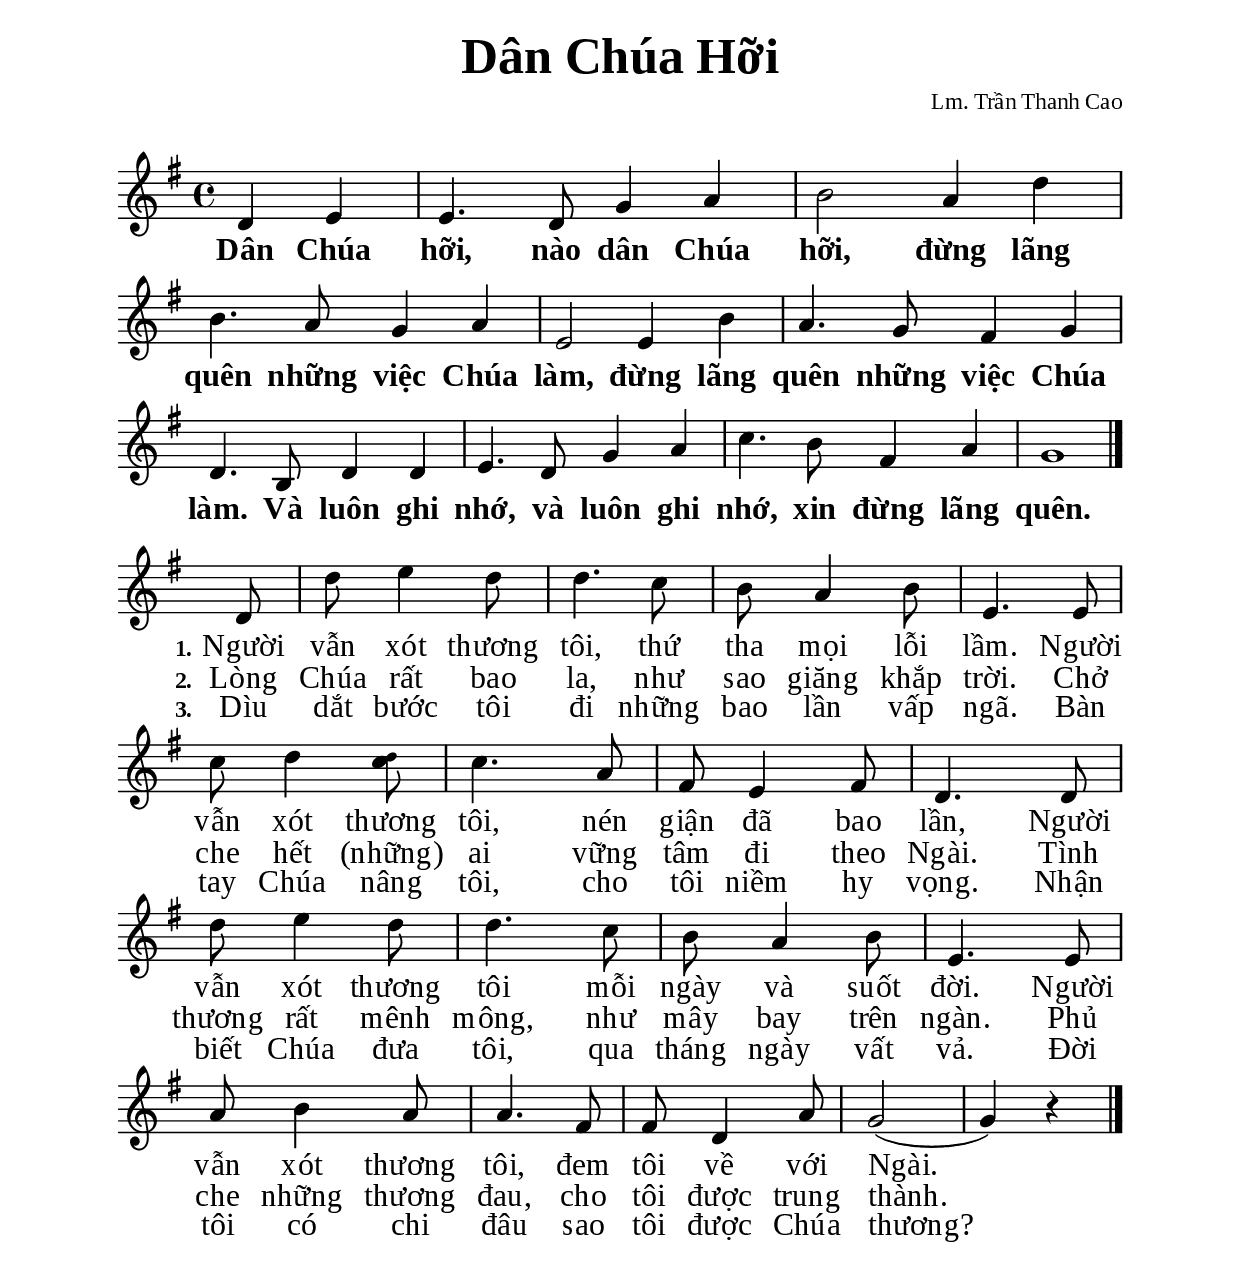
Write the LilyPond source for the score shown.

% Cài đặt chung
\version "2.20.0"
\include "english.ly"

\header {
  title = \markup { \fontsize #3 "Dân Chúa Hỡi" }
  poet = " "
  composer = "Lm. Trần Thanh Cao"
  arranger = " "
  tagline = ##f
}


\paper {
  #(set-paper-size "a4")
  top-margin = 15\mm
  bottom-margin = 15\mm
  left-margin = 20\mm
  right-margin = 20\mm
  indent = #0
  #(define fonts
    (make-pango-font-tree
      "Liberation Serif"
      "Liberation Serif"
      "Liberation Serif"
      (/ 20 20)))
  page-count = #1
}

% Nhạc điệp khúc
nhacDiepKhuc = \relative c' {
  \partial 2 d4 e |
  e4. d8 g4 a |
  b2 a4 d |
  b4. a8 g4 a |
  e2 e4 b' |
  a4. g8 fs4 g |
  d4. b8 d4 d |
  e4. d8 g4 a |
  c4. b8 fs4 a |
  g1 \bar "|."
}

% Nhạc phiên khúc
nhacPhienKhuc = \relative c' {
  \partial 8 d8 |
  d'8 e4 d8 |
  d4. c8 |
  b a4 b8 |
  e,4. e8 |
  c' d4 <c \tweak font-size #-2 d>8 |
  c4. a8 |
  fs e4 fs8 |
  d4. d8 |
  d'8 e4 d8 |
  d4. c8 |
  b a4 b8 |
  e,4. e8 |
  a b4 a8 |
  a4. fs8 |
  fs d4 a'8 |
  g2 ( |
  g4) r \bar "|."
}

% Lời điệp khúc
loiDiepKhuc = \lyricmode {
  Dân Chúa hỡi, nào dân Chúa hỡi,
  đừng lãng quên những việc Chúa làm,
  đừng lãng quên những việc Chúa làm.
  Và luôn ghi nhớ, và luôn ghi nhớ,
  xin đừng lãng quên.
}

% Lời phiên khúc
loiPhienKhucMot = \lyricmode {
  \set stanza = #"1."
  Người vẫn xót thương tôi,
  thứ tha mọi lỗi lầm.
  Người vẫn xót thương tôi,
  nén giận đã bao lần,
  Người vẫn xót thương tôi
  mỗi ngày và suốt đời.
  Người vẫn xót thương tôi,
  đem tôi về với Ngài.
}

loiPhienKhucHai = \lyricmode {
  \set stanza = #"2."
  Lòng Chúa rất bao la,
  như sao giăng khắp trời.
  Chở che hết (những) ai vững tâm đi theo Ngài.
  Tình thương rất mênh mông,
  như mây bay trên ngàn.
  Phủ che những thương đau,
  cho tôi được trung thành.
}

loiPhienKhucBa = \lyricmode {
  \set stanza = #"3."
  Dìu dắt bước tôi đi
  những bao lần vấp ngã.
  Bàn tay Chúa nâng tôi,
  cho tôi niềm hy vọng.
  Nhận biết Chúa đưa tôi,
  qua tháng ngày vất vả.
  Đời tôi có chi đâu
  sao tôi được Chúa thương?
}


% Dàn trang
\score {
  \new ChoirStaff <<
    \new Staff = diepKhuc \with {
        \consists "Merge_rests_engraver"
        \magnifyStaff #(magstep +1)
      }
      <<
      \new Voice = beSop {
        \key g \major \time 4/4 \stemNeutral \nhacDiepKhuc
      }
    >>
    \new Lyrics \lyricsto beSop \loiDiepKhuc
  >>
  \layout {
    \override Lyrics.LyricText.font-series = #'bold
    \override Lyrics.LyricText.font-size = #+3
    \override Lyrics.LyricSpace.minimum-distance = #1.5
    \override Score.BarNumber.break-visibility = ##(#f #f #f)
  }
}

\score {
  \new ChoirStaff <<
    \new Staff = phienKhuc \with {
        \magnifyStaff #(magstep +1)
      }
      <<
      \new Voice = beSop {
        \key g \major \time 2/4 \nhacPhienKhuc
      }
    >>
    \new Lyrics \lyricsto beSop \loiPhienKhucMot
    \new Lyrics \lyricsto beSop \loiPhienKhucHai
    \new Lyrics \lyricsto beSop \loiPhienKhucBa
  >>
  \layout {
    \override Staff.TimeSignature.transparent = ##t
    \override Lyrics.LyricText.font-size = #+3
    \override Lyrics.LyricSpace.minimum-distance = #2.0
    \override Score.BarNumber.break-visibility = ##(#f #f #f)
  } 
}
